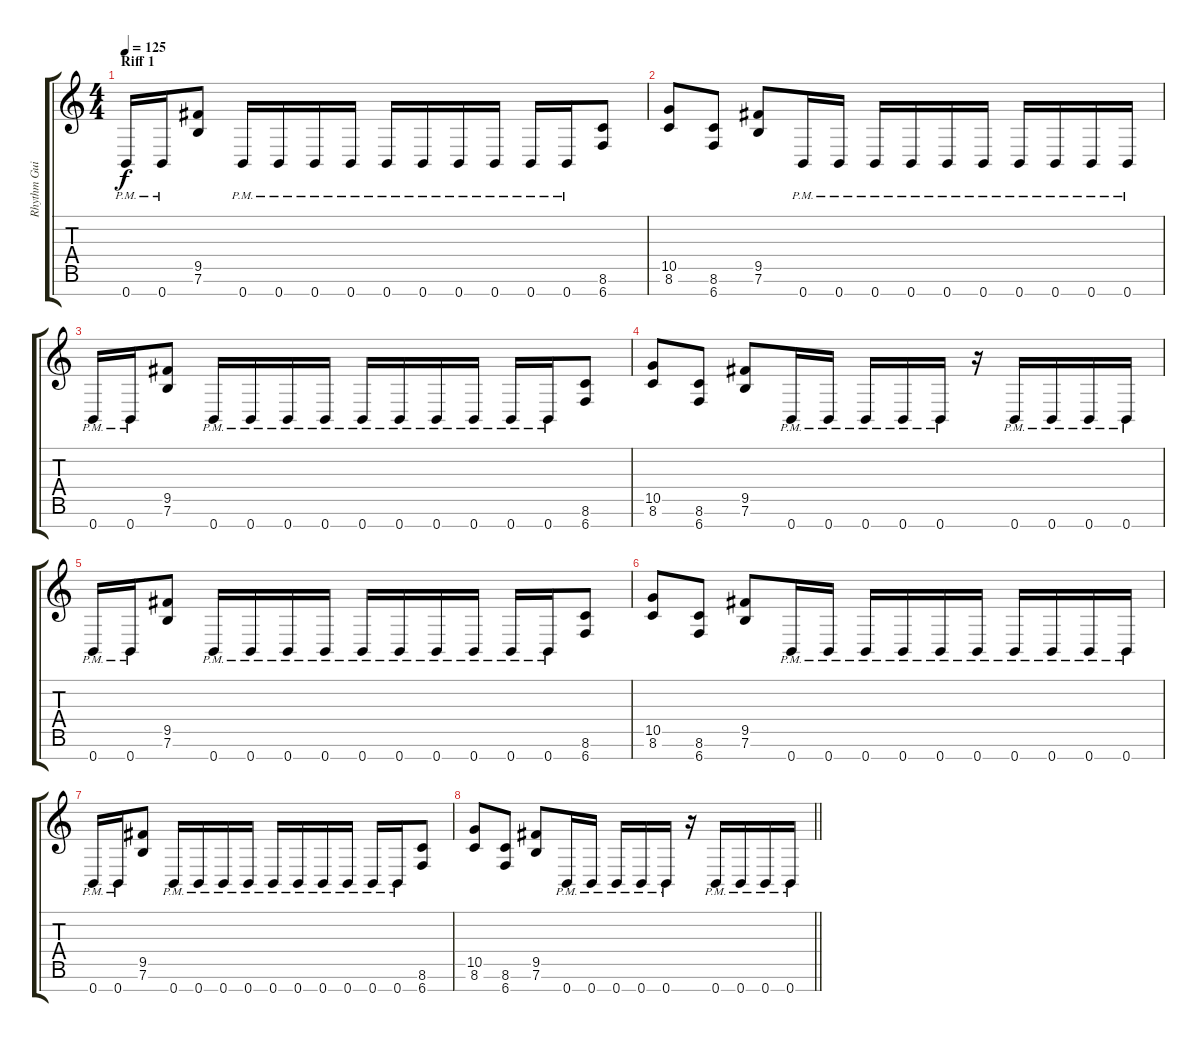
\track ("Rhythm Guitar 2" "Rhythm Gui") {instrument overdrivenguitar}
\staff {score tabs}
\tuning (E4 B3 G3 D3 A2 E2 B1) {hide}
\ts (4 4)
\section ("" "Riff 1")
\tempo 125
\clef g2
\ks c
0.7{pm}.16{dy f} 0.7{pm}.16 (9.5 7.6).8 0.7{pm}.16 0.7{pm}.16 0.7{pm}.16 0.7{pm}.16 0.7{pm}.16 0.7{pm}.16 0.7{pm}.16 0.7{pm}.16 0.7{pm}.16 0.7{pm}.16 (8.6 6.7).8 |
(10.5 8.6).8 (8.6 6.7).8 (9.5 7.6).8 0.7{pm}.16 0.7{pm}.16 0.7{pm}.16 0.7{pm}.16 0.7{pm}.16 0.7{pm}.16 0.7{pm}.16 0.7{pm}.16 0.7{pm}.16 0.7{pm}.16 |
0.7{pm}.16 0.7{pm}.16 (9.5 7.6).8 0.7{pm}.16 0.7{pm}.16 0.7{pm}.16 0.7{pm}.16 0.7{pm}.16 0.7{pm}.16 0.7{pm}.16 0.7{pm}.16 0.7{pm}.16 0.7{pm}.16 (8.6 6.7).8 |
(10.5 8.6).8 (8.6 6.7).8 (9.5 7.6).8 0.7{pm}.16 0.7{pm}.16 0.7{pm}.16 0.7{pm}.16 0.7{pm}.16 r.16 0.7{pm}.16 0.7{pm}.16 0.7{pm}.16 0.7{pm}.16 |
0.7{pm}.16 0.7{pm}.16 (9.5 7.6).8 0.7{pm}.16 0.7{pm}.16 0.7{pm}.16 0.7{pm}.16 0.7{pm}.16 0.7{pm}.16 0.7{pm}.16 0.7{pm}.16 0.7{pm}.16 0.7{pm}.16 (8.6 6.7).8 |
(10.5 8.6).8 (8.6 6.7).8 (9.5 7.6).8 0.7{pm}.16 0.7{pm}.16 0.7{pm}.16 0.7{pm}.16 0.7{pm}.16 0.7{pm}.16 0.7{pm}.16 0.7{pm}.16 0.7{pm}.16 0.7{pm}.16 |
0.7{pm}.16 0.7{pm}.16 (9.5 7.6).8 0.7{pm}.16 0.7{pm}.16 0.7{pm}.16 0.7{pm}.16 0.7{pm}.16 0.7{pm}.16 0.7{pm}.16 0.7{pm}.16 0.7{pm}.16 0.7{pm}.16 (8.6 6.7).8 |
\barLineRight lightlight
(10.5 8.6).8 (8.6 6.7).8 (9.5 7.6).8 0.7{pm}.16 0.7{pm}.16 0.7{pm}.16 0.7{pm}.16 0.7{pm}.16 r.16 0.7{pm}.16 0.7{pm}.16 0.7{pm}.16 0.7{pm}.16
